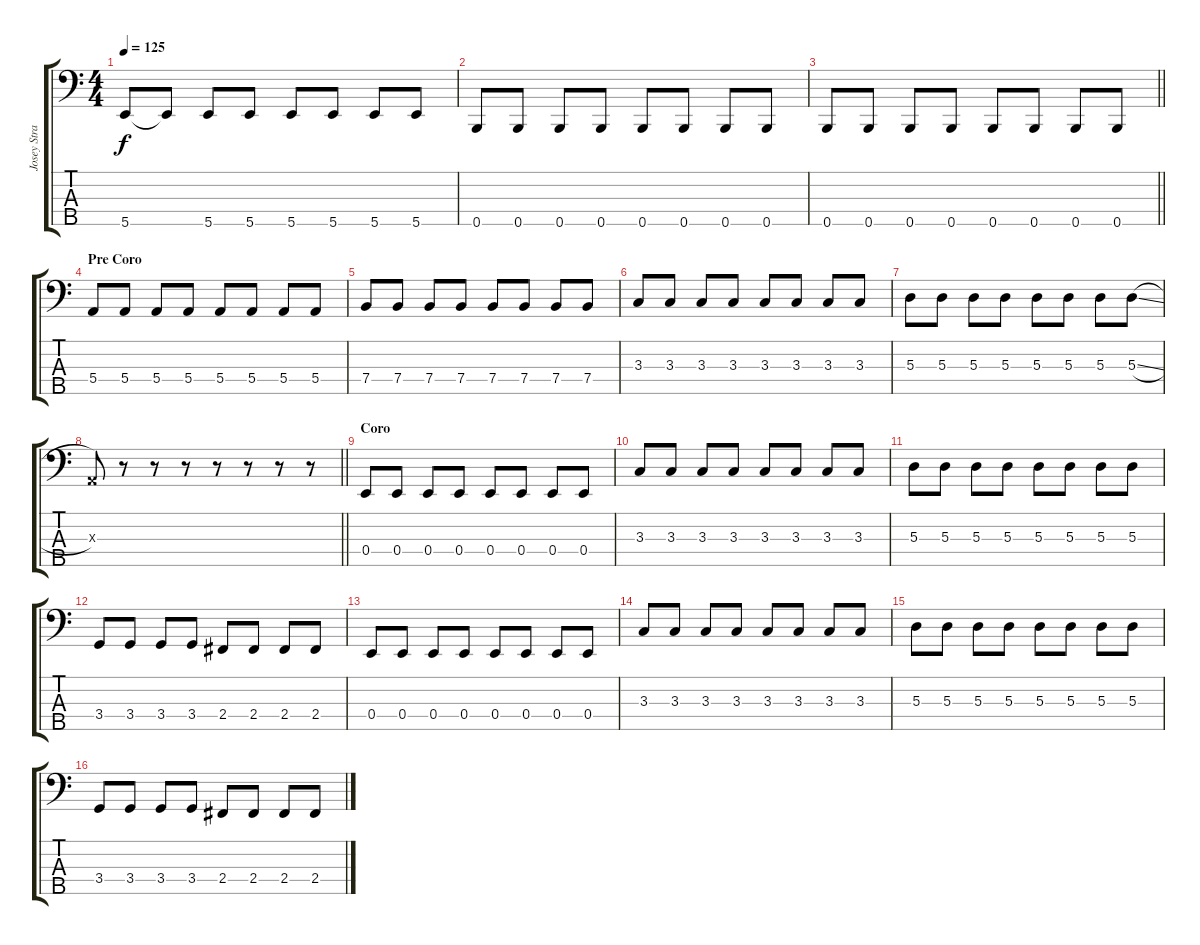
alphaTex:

\track ("Josey Strandman" "Josey Stra") {instrument electricbassfinger}
\staff {score tabs}
\tuning (G2 D2 A1 E1 B0) {hide}
\ts (4 4)
\tempo 125
\clef f4
\ks c
5.5{t}.8{dy f} 5.5{t}.8 5.5.8 5.5.8 5.5.8 5.5.8 5.5.8 5.5.8 |
0.5.8 0.5.8 0.5.8 0.5.8 0.5.8 0.5.8 0.5.8 0.5.8 |
\barLineRight lightlight
0.5.8 0.5.8 0.5.8 0.5.8 0.5.8 0.5.8 0.5.8 0.5.8 |
\section ("" "Pre Coro")
5.4.8 5.4.8 5.4.8 5.4.8 5.4.8 5.4.8 5.4.8 5.4.8 |
7.4.8 7.4.8 7.4.8 7.4.8 7.4.8 7.4.8 7.4.8 7.4.8 |
3.3.8 3.3.8 3.3.8 3.3.8 3.3.8 3.3.8 3.3.8 3.3.8 |
5.3.8 5.3.8 5.3.8 5.3.8 5.3.8 5.3.8 5.3.8 5.3{sl}.8 |
\barLineRight lightlight
0.3{x}.8 r.8 r.8 r.8 r.8 r.8 r.8 r.8 |
\section ("" "Coro")
0.4.8 0.4.8 0.4.8 0.4.8 0.4.8 0.4.8 0.4.8 0.4.8 |
3.3.8 3.3.8 3.3.8 3.3.8 3.3.8 3.3.8 3.3.8 3.3.8 |
5.3.8 5.3.8 5.3.8 5.3.8 5.3.8 5.3.8 5.3.8 5.3.8 |
3.4.8 3.4.8 3.4.8 3.4.8 2.4.8 2.4.8 2.4.8 2.4.8 |
0.4.8 0.4.8 0.4.8 0.4.8 0.4.8 0.4.8 0.4.8 0.4.8 |
3.3.8 3.3.8 3.3.8 3.3.8 3.3.8 3.3.8 3.3.8 3.3.8 |
5.3.8 5.3.8 5.3.8 5.3.8 5.3.8 5.3.8 5.3.8 5.3.8 |
3.4.8 3.4.8 3.4.8 3.4.8 2.4.8 2.4.8 2.4.8 2.4.8
